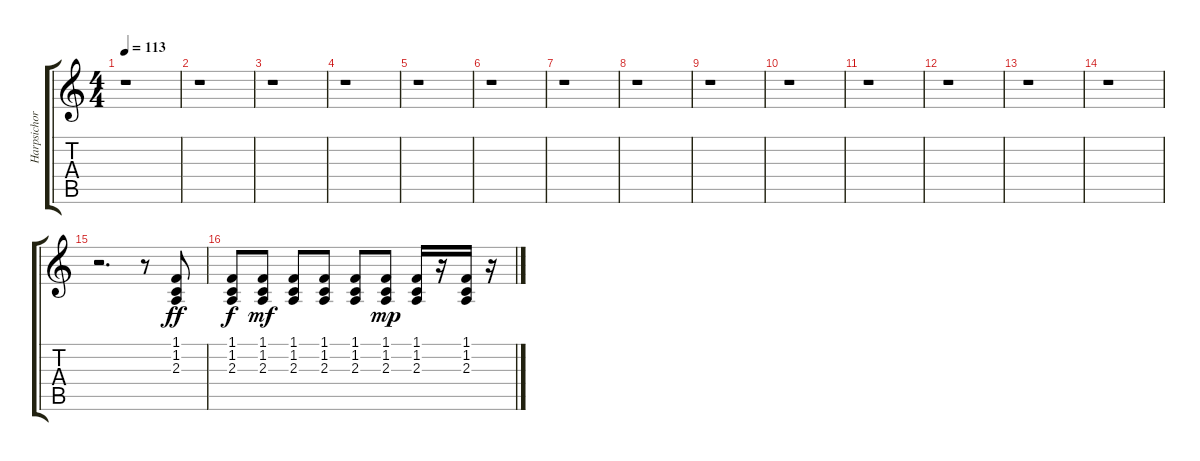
\track ("Harpsichord" "Harpsichor") {instrument harpsichord}
\staff {score tabs}
\tuning (E4 B3 G3 D3 A2 E2) {hide}
\ts (4 4)
\tempo 113
\clef g2
\ks c
r.1{dy f} |
r.1 |
r.1 |
r.1 |
r.1 |
r.1 |
r.1 |
r.1 |
r.1 |
r.1 |
r.1 |
r.1 |
r.1 |
r.1 |
r.2{d} r.8 (1.1 1.2 2.3).8{dy ff} |
(1.1 1.2 2.3).8{dy f} (1.1 1.2 2.3).8{dy mf} (1.1 1.2 2.3).8 (1.1 1.2 2.3).8 (1.1 1.2 2.3).8 (1.1 1.2 2.3).8{dy mp} (1.1 1.2 2.3).16 r.16 (1.1 1.2 2.3).16 r.16
